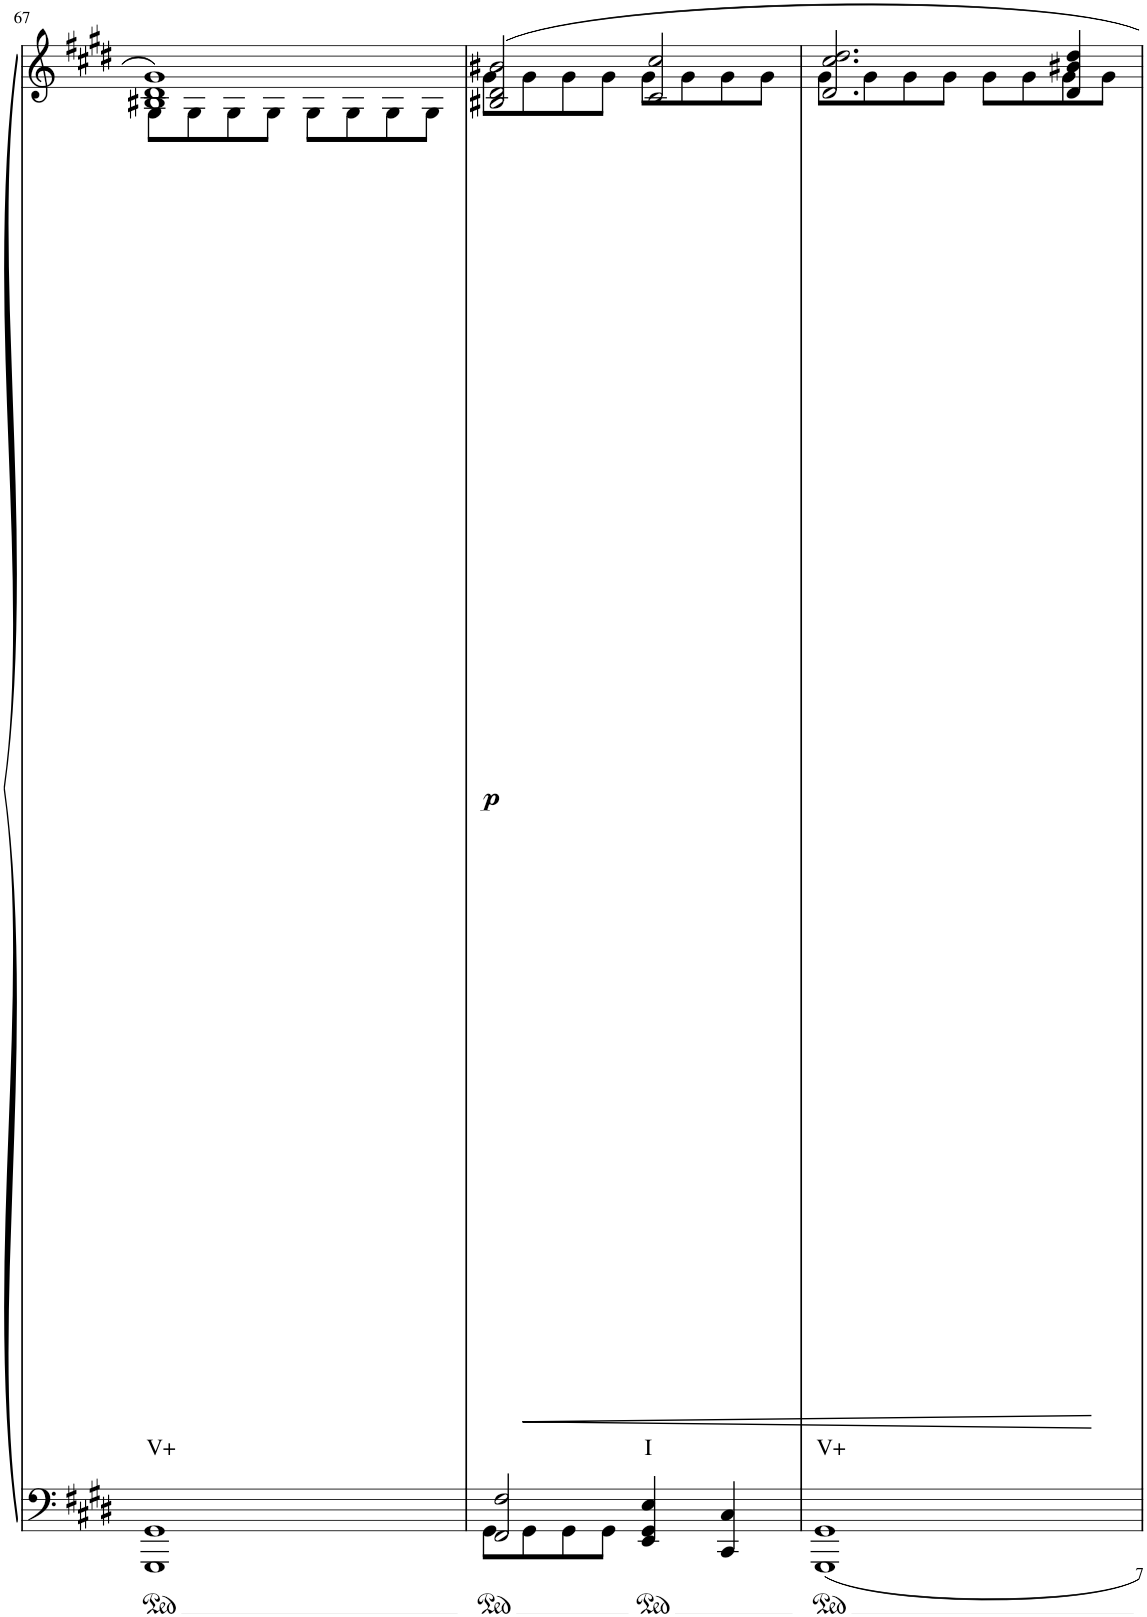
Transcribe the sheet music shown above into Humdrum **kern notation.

**kern	**kern	**text	**dynam
*part1	*part1	*part1	*part1
*staff2	*staff1	*staff1	*staff1/2
*I"Piano	*	*	*
*I'Pno	*	*	*
!!LO:PB:g=z
*clefF4	*clefG2	*	*
*k[f#c#g#d#]	*k[f#c#g#d#]	*	*
*M4/4	*M4/4	*	*
*met(c)	*met(c)	*	*
=67	=67	=67	=67
*	*^	*	*
!	!	!	!LO:LY:b	!
1GGG# 1GG#	1B#X 1d# 1g#	8G#\L	V+	.
.	.	8G#\	.	.
.	.	8G#\	.	.
.	.	8G#\J	.	.
.	.	8G#\L	.	.
.	.	8G#\	.	.
.	.	8G#\	.	.
.	.	8G#\J	.	.
=68	=68	=68	=68	=68
*^	*	*	*	*
!	!	!	!	!	!LO:DY:b
2FF#/ 2F#/	8GG#\L	2B#X/ 2d#/ 2b#X/	8g#\L	.	p
!	!	!	!	!	!LO:HP:b
.	8GG#\	.	8g#\	.	<
.	8GG#\	.	8g#\	.	.
.	8GG#\J	.	8g#\J	.	.
!	!	!	!	!LO:LY:b	!
4EE/ 4GG#/ 4E/	2ryy	2c#/ 2cc#/	8g#\L	I	.
.	.	.	8g#\	.	.
4CC#/ 4C#/	.	.	8g#\	.	.
.	.	.	8g#\J	.	.
*v	*v	*	*	*	*
=69	=69	=69	=69	=69
!	!	!	!LO:LY:b	!
1GGG# 1GG#	2.d#/ 2.cc#/ 2.dd#/	8g#\L	V+	.
.	.	8g#\	.	.
.	.	8g#\	.	.
.	.	8g#\J	.	.
.	.	8g#\L	.	.
.	.	8g#\	.	.
.	4d#/ 4b#X/ 4dd#/	8g#\	.	.
.	.	8g#\J	.	[
*	*v	*v	*	*
=	=	=	=
*-	*-	*-	*-
